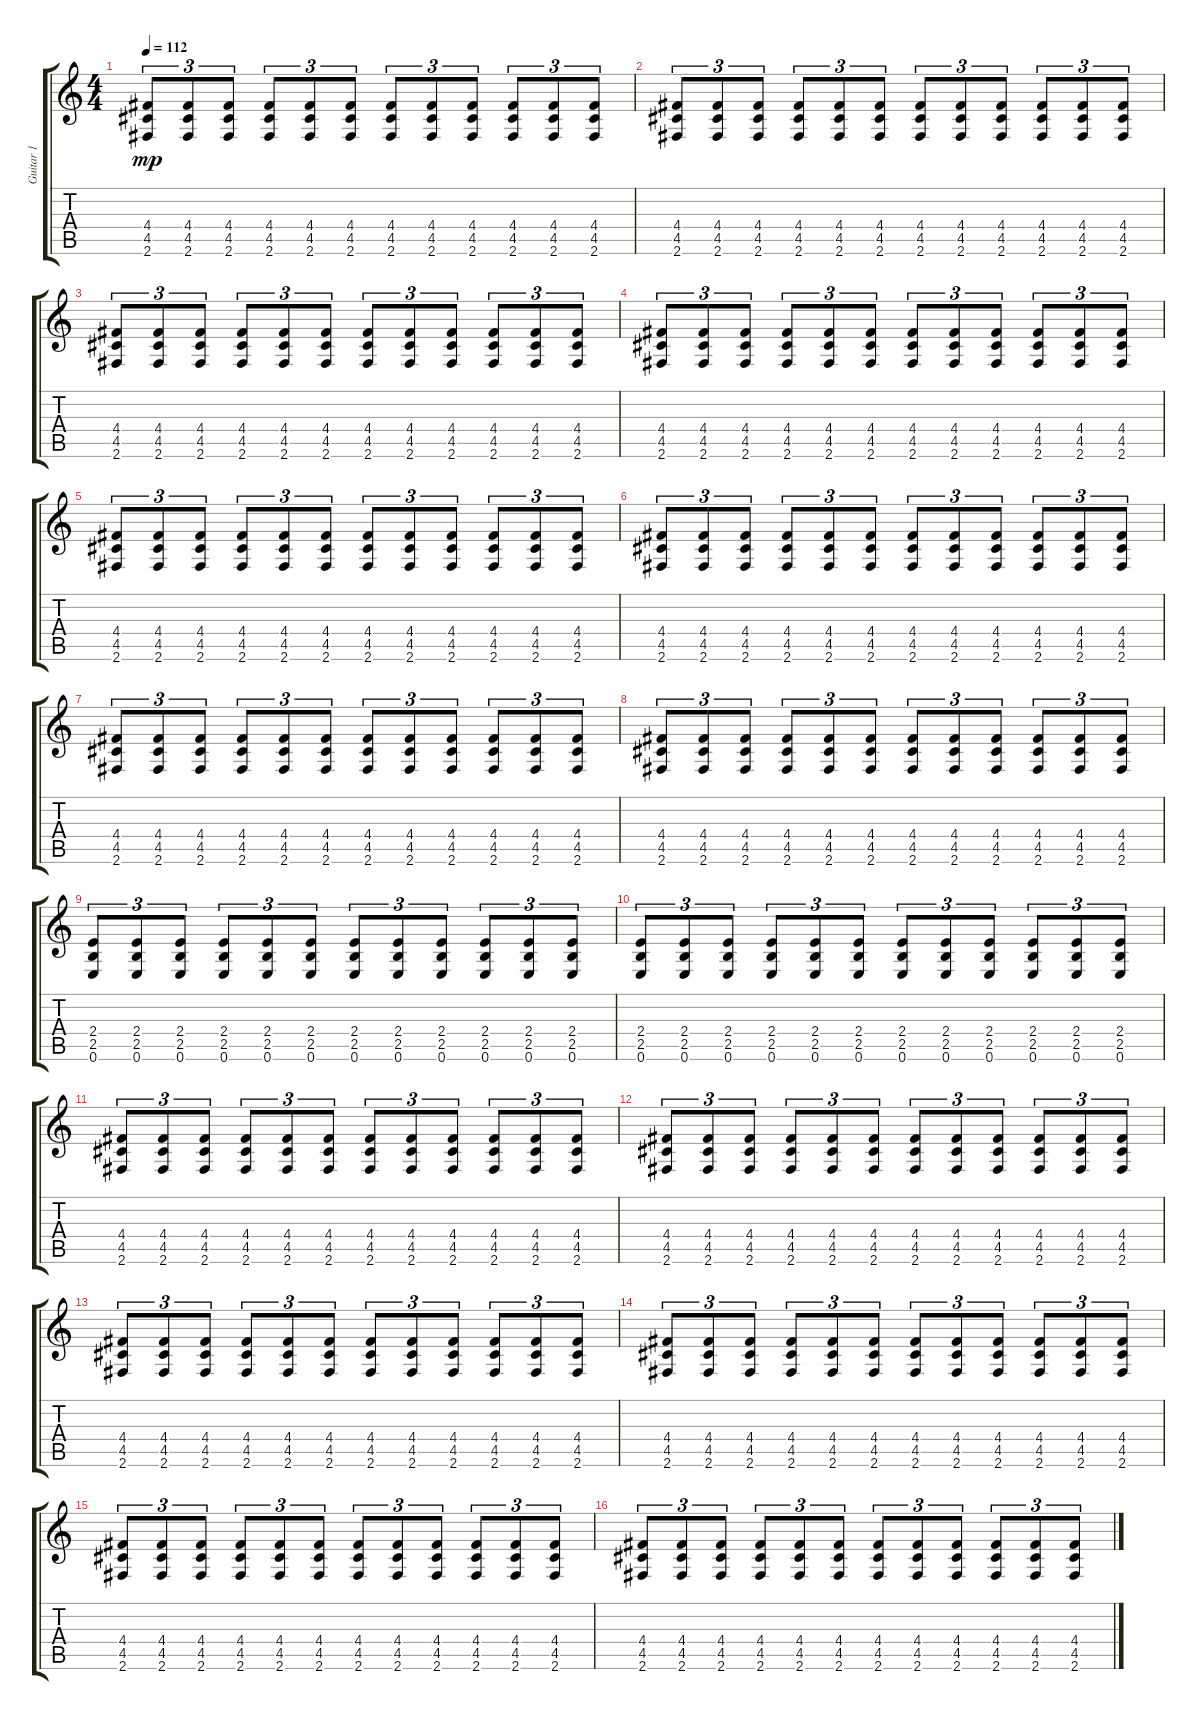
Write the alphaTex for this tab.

\track ("Guitar 1" "Guitar 1") {instrument overdrivenguitar}
\staff {score tabs}
\tuning (E4 B3 G3 D3 A2 E2) {hide}
\ts (4 4)
\tempo 112
\clef g2
\ks c
(4.4 4.5 2.6).8{tu (3 2) dy mp} (4.4 4.5 2.6).8{tu (3 2)} (4.4 4.5 2.6).8{tu (3 2)} (4.4 4.5 2.6).8{tu (3 2)} (4.4 4.5 2.6).8{tu (3 2)} (4.4 4.5 2.6).8{tu (3 2)} (4.4 4.5 2.6).8{tu (3 2)} (4.4 4.5 2.6).8{tu (3 2)} (4.4 4.5 2.6).8{tu (3 2)} (4.4 4.5 2.6).8{tu (3 2)} (4.4 4.5 2.6).8{tu (3 2)} (4.4 4.5 2.6).8{tu (3 2)} |
(4.4 4.5 2.6).8{tu (3 2)} (4.4 4.5 2.6).8{tu (3 2)} (4.4 4.5 2.6).8{tu (3 2)} (4.4 4.5 2.6).8{tu (3 2)} (4.4 4.5 2.6).8{tu (3 2)} (4.4 4.5 2.6).8{tu (3 2)} (4.4 4.5 2.6).8{tu (3 2)} (4.4 4.5 2.6).8{tu (3 2)} (4.4 4.5 2.6).8{tu (3 2)} (4.4 4.5 2.6).8{tu (3 2)} (4.4 4.5 2.6).8{tu (3 2)} (4.4 4.5 2.6).8{tu (3 2)} |
(4.4 4.5 2.6).8{tu (3 2)} (4.4 4.5 2.6).8{tu (3 2)} (4.4 4.5 2.6).8{tu (3 2)} (4.4 4.5 2.6).8{tu (3 2)} (4.4 4.5 2.6).8{tu (3 2)} (4.4 4.5 2.6).8{tu (3 2)} (4.4 4.5 2.6).8{tu (3 2)} (4.4 4.5 2.6).8{tu (3 2)} (4.4 4.5 2.6).8{tu (3 2)} (4.4 4.5 2.6).8{tu (3 2)} (4.4 4.5 2.6).8{tu (3 2)} (4.4 4.5 2.6).8{tu (3 2)} |
(4.4 4.5 2.6).8{tu (3 2)} (4.4 4.5 2.6).8{tu (3 2)} (4.4 4.5 2.6).8{tu (3 2)} (4.4 4.5 2.6).8{tu (3 2)} (4.4 4.5 2.6).8{tu (3 2)} (4.4 4.5 2.6).8{tu (3 2)} (4.4 4.5 2.6).8{tu (3 2)} (4.4 4.5 2.6).8{tu (3 2)} (4.4 4.5 2.6).8{tu (3 2)} (4.4 4.5 2.6).8{tu (3 2)} (4.4 4.5 2.6).8{tu (3 2)} (4.4 4.5 2.6).8{tu (3 2)} |
(4.4 4.5 2.6).8{tu (3 2)} (4.4 4.5 2.6).8{tu (3 2)} (4.4 4.5 2.6).8{tu (3 2)} (4.4 4.5 2.6).8{tu (3 2)} (4.4 4.5 2.6).8{tu (3 2)} (4.4 4.5 2.6).8{tu (3 2)} (4.4 4.5 2.6).8{tu (3 2)} (4.4 4.5 2.6).8{tu (3 2)} (4.4 4.5 2.6).8{tu (3 2)} (4.4 4.5 2.6).8{tu (3 2)} (4.4 4.5 2.6).8{tu (3 2)} (4.4 4.5 2.6).8{tu (3 2)} |
(4.4 4.5 2.6).8{tu (3 2)} (4.4 4.5 2.6).8{tu (3 2)} (4.4 4.5 2.6).8{tu (3 2)} (4.4 4.5 2.6).8{tu (3 2)} (4.4 4.5 2.6).8{tu (3 2)} (4.4 4.5 2.6).8{tu (3 2)} (4.4 4.5 2.6).8{tu (3 2)} (4.4 4.5 2.6).8{tu (3 2)} (4.4 4.5 2.6).8{tu (3 2)} (4.4 4.5 2.6).8{tu (3 2)} (4.4 4.5 2.6).8{tu (3 2)} (4.4 4.5 2.6).8{tu (3 2)} |
(4.4 4.5 2.6).8{tu (3 2)} (4.4 4.5 2.6).8{tu (3 2)} (4.4 4.5 2.6).8{tu (3 2)} (4.4 4.5 2.6).8{tu (3 2)} (4.4 4.5 2.6).8{tu (3 2)} (4.4 4.5 2.6).8{tu (3 2)} (4.4 4.5 2.6).8{tu (3 2)} (4.4 4.5 2.6).8{tu (3 2)} (4.4 4.5 2.6).8{tu (3 2)} (4.4 4.5 2.6).8{tu (3 2)} (4.4 4.5 2.6).8{tu (3 2)} (4.4 4.5 2.6).8{tu (3 2)} |
(4.4 4.5 2.6).8{tu (3 2)} (4.4 4.5 2.6).8{tu (3 2)} (4.4 4.5 2.6).8{tu (3 2)} (4.4 4.5 2.6).8{tu (3 2)} (4.4 4.5 2.6).8{tu (3 2)} (4.4 4.5 2.6).8{tu (3 2)} (4.4 4.5 2.6).8{tu (3 2)} (4.4 4.5 2.6).8{tu (3 2)} (4.4 4.5 2.6).8{tu (3 2)} (4.4 4.5 2.6).8{tu (3 2)} (4.4 4.5 2.6).8{tu (3 2)} (4.4 4.5 2.6).8{tu (3 2)} |
(2.4 2.5 0.6).8{tu (3 2)} (2.4 2.5 0.6).8{tu (3 2)} (2.4 2.5 0.6).8{tu (3 2)} (2.4 2.5 0.6).8{tu (3 2)} (2.4 2.5 0.6).8{tu (3 2)} (2.4 2.5 0.6).8{tu (3 2)} (2.4 2.5 0.6).8{tu (3 2)} (2.4 2.5 0.6).8{tu (3 2)} (2.4 2.5 0.6).8{tu (3 2)} (2.4 2.5 0.6).8{tu (3 2)} (2.4 2.5 0.6).8{tu (3 2)} (2.4 2.5 0.6).8{tu (3 2)} |
(2.4 2.5 0.6).8{tu (3 2)} (2.4 2.5 0.6).8{tu (3 2)} (2.4 2.5 0.6).8{tu (3 2)} (2.4 2.5 0.6).8{tu (3 2)} (2.4 2.5 0.6).8{tu (3 2)} (2.4 2.5 0.6).8{tu (3 2)} (2.4 2.5 0.6).8{tu (3 2)} (2.4 2.5 0.6).8{tu (3 2)} (2.4 2.5 0.6).8{tu (3 2)} (2.4 2.5 0.6).8{tu (3 2)} (2.4 2.5 0.6).8{tu (3 2)} (2.4 2.5 0.6).8{tu (3 2)} |
(4.4 4.5 2.6).8{tu (3 2)} (4.4 4.5 2.6).8{tu (3 2)} (4.4 4.5 2.6).8{tu (3 2)} (4.4 4.5 2.6).8{tu (3 2)} (4.4 4.5 2.6).8{tu (3 2)} (4.4 4.5 2.6).8{tu (3 2)} (4.4 4.5 2.6).8{tu (3 2)} (4.4 4.5 2.6).8{tu (3 2)} (4.4 4.5 2.6).8{tu (3 2)} (4.4 4.5 2.6).8{tu (3 2)} (4.4 4.5 2.6).8{tu (3 2)} (4.4 4.5 2.6).8{tu (3 2)} |
(4.4 4.5 2.6).8{tu (3 2)} (4.4 4.5 2.6).8{tu (3 2)} (4.4 4.5 2.6).8{tu (3 2)} (4.4 4.5 2.6).8{tu (3 2)} (4.4 4.5 2.6).8{tu (3 2)} (4.4 4.5 2.6).8{tu (3 2)} (4.4 4.5 2.6).8{tu (3 2)} (4.4 4.5 2.6).8{tu (3 2)} (4.4 4.5 2.6).8{tu (3 2)} (4.4 4.5 2.6).8{tu (3 2)} (4.4 4.5 2.6).8{tu (3 2)} (4.4 4.5 2.6).8{tu (3 2)} |
(4.4 4.5 2.6).8{tu (3 2)} (4.4 4.5 2.6).8{tu (3 2)} (4.4 4.5 2.6).8{tu (3 2)} (4.4 4.5 2.6).8{tu (3 2)} (4.4 4.5 2.6).8{tu (3 2)} (4.4 4.5 2.6).8{tu (3 2)} (4.4 4.5 2.6).8{tu (3 2)} (4.4 4.5 2.6).8{tu (3 2)} (4.4 4.5 2.6).8{tu (3 2)} (4.4 4.5 2.6).8{tu (3 2)} (4.4 4.5 2.6).8{tu (3 2)} (4.4 4.5 2.6).8{tu (3 2)} |
(4.4 4.5 2.6).8{tu (3 2)} (4.4 4.5 2.6).8{tu (3 2)} (4.4 4.5 2.6).8{tu (3 2)} (4.4 4.5 2.6).8{tu (3 2)} (4.4 4.5 2.6).8{tu (3 2)} (4.4 4.5 2.6).8{tu (3 2)} (4.4 4.5 2.6).8{tu (3 2)} (4.4 4.5 2.6).8{tu (3 2)} (4.4 4.5 2.6).8{tu (3 2)} (4.4 4.5 2.6).8{tu (3 2)} (4.4 4.5 2.6).8{tu (3 2)} (4.4 4.5 2.6).8{tu (3 2)} |
(4.4 4.5 2.6).8{tu (3 2)} (4.4 4.5 2.6).8{tu (3 2)} (4.4 4.5 2.6).8{tu (3 2)} (4.4 4.5 2.6).8{tu (3 2)} (4.4 4.5 2.6).8{tu (3 2)} (4.4 4.5 2.6).8{tu (3 2)} (4.4 4.5 2.6).8{tu (3 2)} (4.4 4.5 2.6).8{tu (3 2)} (4.4 4.5 2.6).8{tu (3 2)} (4.4 4.5 2.6).8{tu (3 2)} (4.4 4.5 2.6).8{tu (3 2)} (4.4 4.5 2.6).8{tu (3 2)} |
(4.4 4.5 2.6).8{tu (3 2)} (4.4 4.5 2.6).8{tu (3 2)} (4.4 4.5 2.6).8{tu (3 2)} (4.4 4.5 2.6).8{tu (3 2)} (4.4 4.5 2.6).8{tu (3 2)} (4.4 4.5 2.6).8{tu (3 2)} (4.4 4.5 2.6).8{tu (3 2)} (4.4 4.5 2.6).8{tu (3 2)} (4.4 4.5 2.6).8{tu (3 2)} (4.4 4.5 2.6).8{tu (3 2)} (4.4 4.5 2.6).8{tu (3 2)} (4.4 4.5 2.6).8{tu (3 2)}
